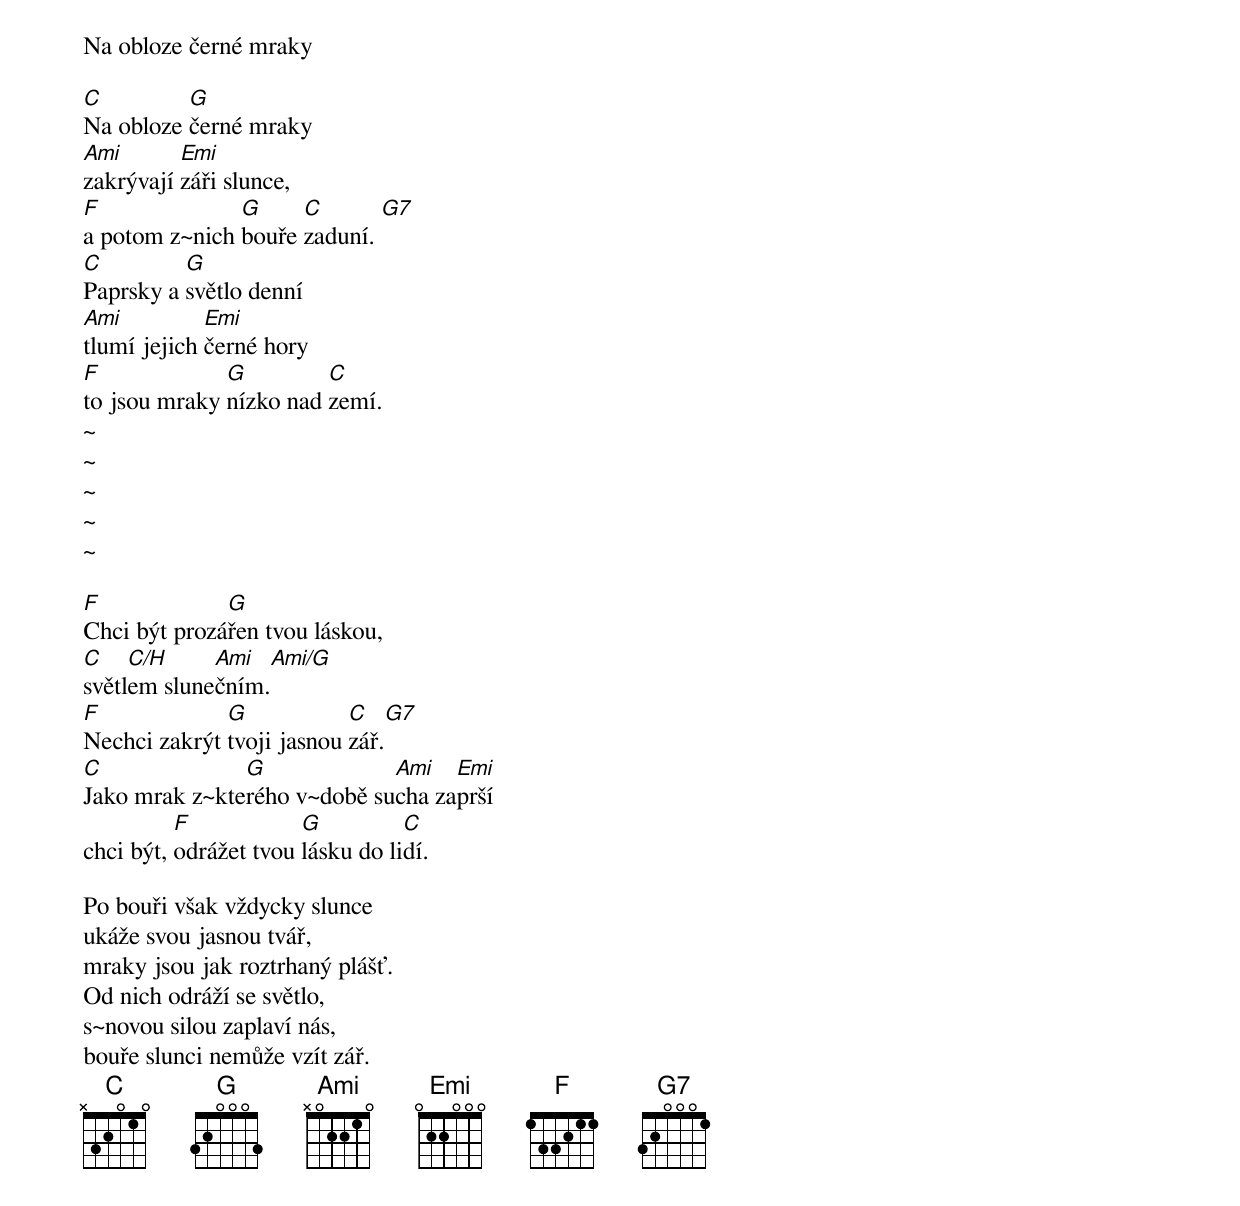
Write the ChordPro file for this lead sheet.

Na obloze černé mraky

[C]Na obloze [G]černé mraky
[Ami]zakrývají [Emi]záři slunce,
[F]a potom z~nich [G]bouře [C]zaduní. [G7]
[C]Paprsky a [G]světlo denní
[Ami]tlumí jejich [Emi]černé hory
[F]to jsou mraky [G]nízko nad [C]zemí.
~
~
~
~
~

[F]Chci být prozá[G]řen tvou láskou,
[C]světl[C/H]em slune[Ami]čním.[Ami/G]
[F]Nechci zakrýt [G]tvoji jasnou [C]zář.[G7]
[C]Jako mrak z~kte[G]rého v~době su[Ami]cha za[Emi]prší
chci být, [F]odrážet tvou [G]lásku do li[C]dí.

Po bouři však vždycky slunce
ukáže svou jasnou tvář,
mraky jsou jak roztrhaný plášť.
Od nich odráží se světlo,
s~novou silou zaplaví nás,
bouře slunci nemůže vzít zář.
